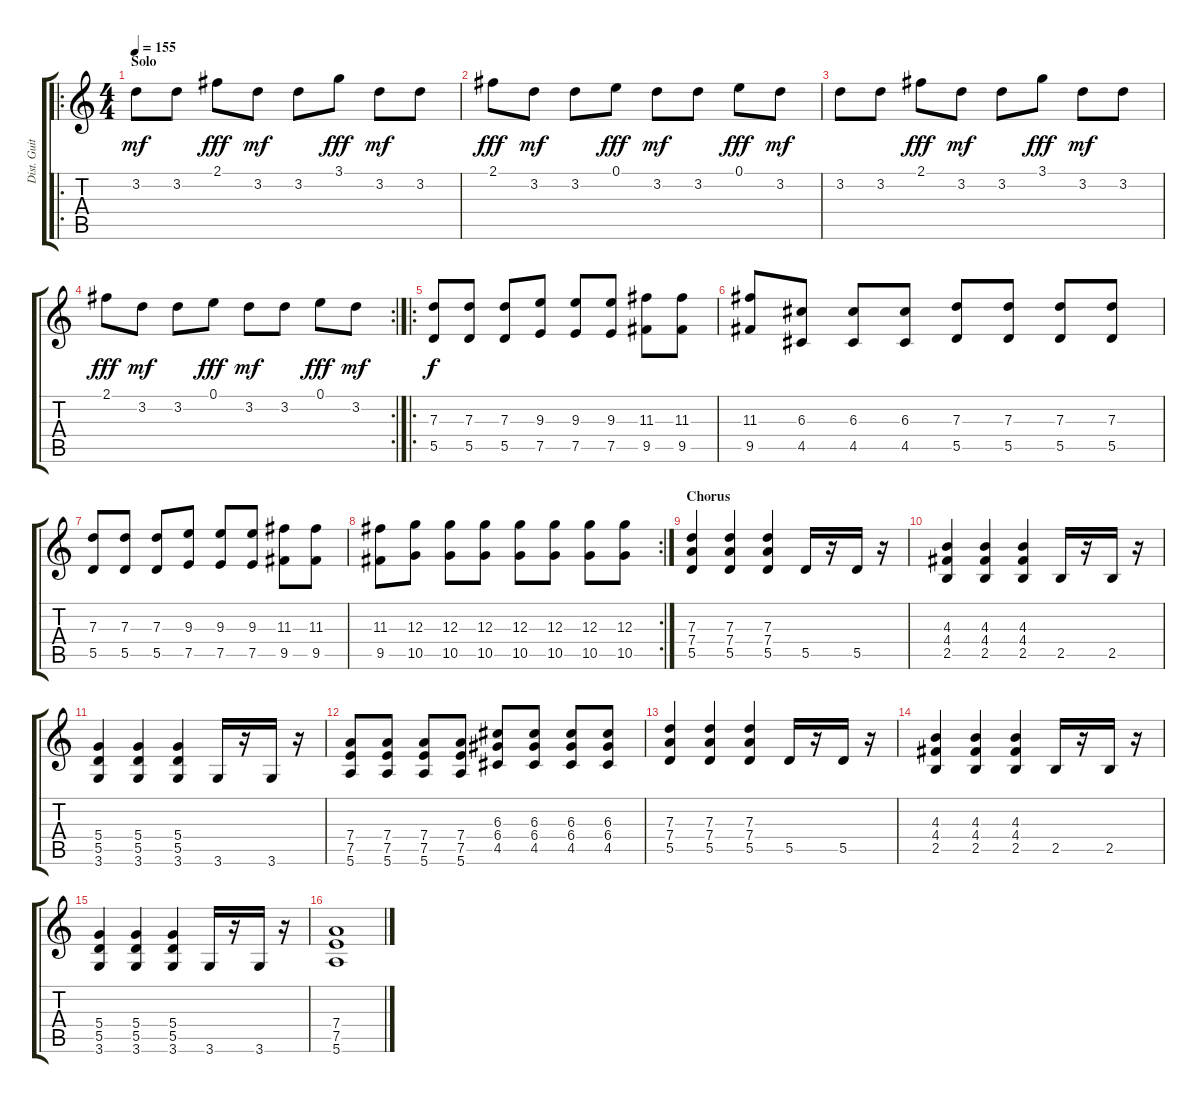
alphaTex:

\track ("Dist. Guitar Lead" "Dist. Guit") {instrument distortionguitar}
\staff {score tabs}
\tuning (E4 B3 G3 D3 A2 E2) {hide}
\ro
\ts (4 4)
\section ("" "Solo")
\tempo 155
\clef g2
\ks c
3.2.8{dy mf} 3.2.8 2.1.8{dy fff} 3.2.8{dy mf} 3.2.8 3.1.8{dy fff} 3.2.8{dy mf} 3.2.8 |
2.1.8{dy fff} 3.2.8{dy mf} 3.2.8 0.1.8{dy fff} 3.2.8{dy mf} 3.2.8 0.1.8{dy fff} 3.2.8{dy mf} |
3.2.8 3.2.8 2.1.8{dy fff} 3.2.8{dy mf} 3.2.8 3.1.8{dy fff} 3.2.8{dy mf} 3.2.8 |
\rc 2
2.1.8{dy fff} 3.2.8{dy mf} 3.2.8 0.1.8{dy fff} 3.2.8{dy mf} 3.2.8 0.1.8{dy fff} 3.2.8{dy mf} |
\ro
(7.3 5.5).8{dy f} (7.3 5.5).8 (7.3 5.5).8 (9.3 7.5).8 (9.3 7.5).8 (9.3 7.5).8 (11.3 9.5).8 (11.3 9.5).8 |
(11.3 9.5).8 (6.3 4.5).8 (6.3 4.5).8 (6.3 4.5).8 (7.3 5.5).8 (7.3 5.5).8 (7.3 5.5).8 (7.3 5.5).8 |
(7.3 5.5).8 (7.3 5.5).8 (7.3 5.5).8 (9.3 7.5).8 (9.3 7.5).8 (9.3 7.5).8 (11.3 9.5).8 (11.3 9.5).8 |
\rc 2
(11.3 9.5).8 (12.3 10.5).8 (12.3 10.5).8 (12.3 10.5).8 (12.3 10.5).8 (12.3 10.5).8 (12.3 10.5).8 (12.3 10.5).8 |
\section ("" "Chorus")
(7.3 7.4 5.5).4 (7.3 7.4 5.5).4 (7.3 7.4 5.5).4 5.5.16 r.16 5.5.16 r.16 |
(4.3 4.4 2.5).4 (4.3 4.4 2.5).4 (4.3 4.4 2.5).4 2.5.16 r.16 2.5.16 r.16 |
(5.4 5.5 3.6).4 (5.4 5.5 3.6).4 (5.4 5.5 3.6).4 3.6.16 r.16 3.6.16 r.16 |
(7.4 7.5 5.6).8 (7.4 7.5 5.6).8 (7.4 7.5 5.6).8 (7.4 7.5 5.6).8 (6.3 6.4 4.5).8 (6.3 6.4 4.5).8 (6.3 6.4 4.5).8 (6.3 6.4 4.5).8 |
(7.3 7.4 5.5).4 (7.3 7.4 5.5).4 (7.3 7.4 5.5).4 5.5.16 r.16 5.5.16 r.16 |
(4.3 4.4 2.5).4 (4.3 4.4 2.5).4 (4.3 4.4 2.5).4 2.5.16 r.16 2.5.16 r.16 |
(5.4 5.5 3.6).4 (5.4 5.5 3.6).4 (5.4 5.5 3.6).4 3.6.16 r.16 3.6.16 r.16 |
(7.4 7.5 5.6).1{volume 0}
